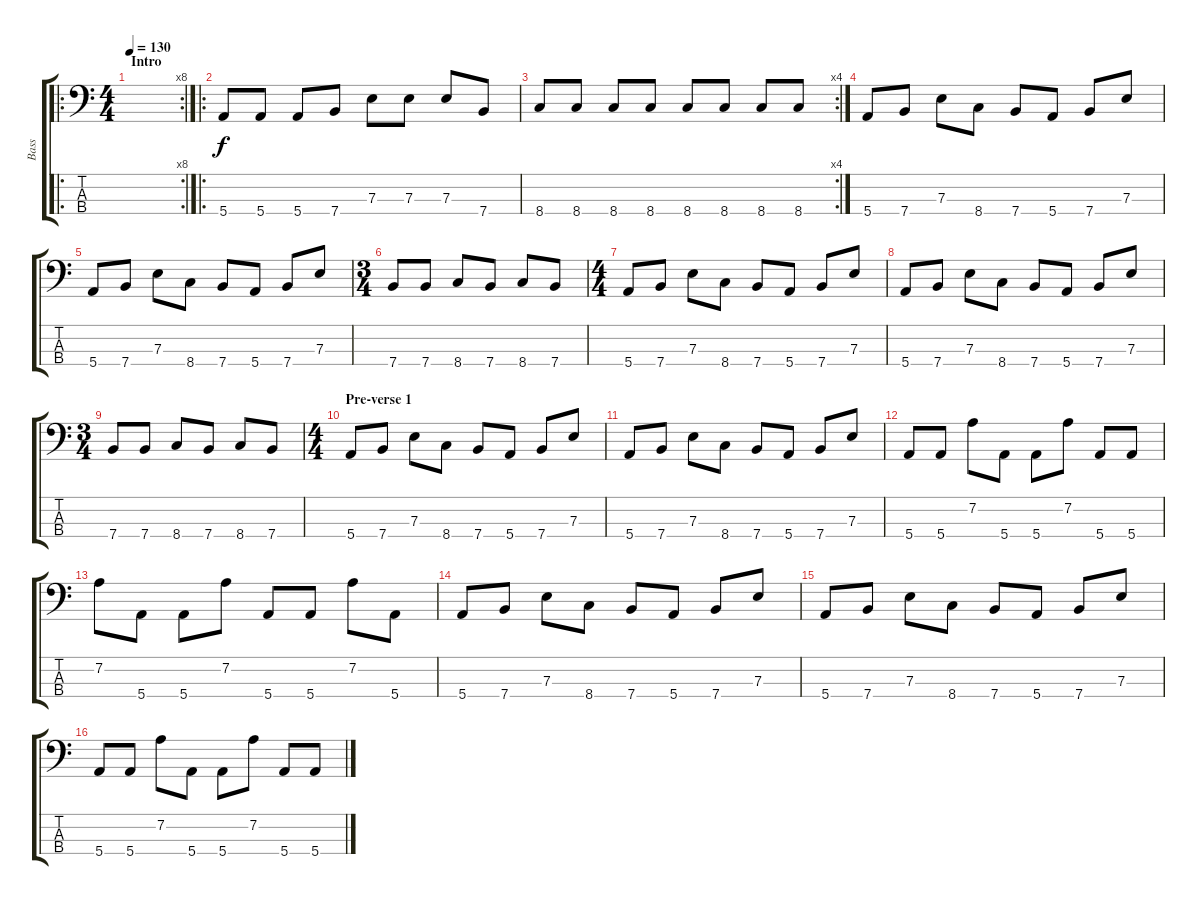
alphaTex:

\track ("Bass" "Bass") {instrument electricbasspick}
\staff {score tabs}
\tuning (G2 D2 A1 E1) {hide}
\ro
\rc 8
\ts (4 4)
\section ("" "Intro")
\tempo 130
\clef f4
\ks c
|
\ro
5.4.8 5.4.8 5.4.8 7.4.8 7.3.8 7.3.8 7.3.8 7.4.8 |
\rc 4
8.4.8 8.4.8 8.4.8 8.4.8 8.4.8 8.4.8 8.4.8 8.4.8 |
5.4.8 7.4.8 7.3.8 8.4.8 7.4.8 5.4.8 7.4.8 7.3.8 |
5.4.8 7.4.8 7.3.8 8.4.8 7.4.8 5.4.8 7.4.8 7.3.8 |
\ts (3 4)
7.4.8 7.4.8 8.4.8 7.4.8 8.4.8 7.4.8 |
\ts (4 4)
5.4.8 7.4.8 7.3.8 8.4.8 7.4.8 5.4.8 7.4.8 7.3.8 |
5.4.8 7.4.8 7.3.8 8.4.8 7.4.8 5.4.8 7.4.8 7.3.8 |
\ts (3 4)
7.4.8 7.4.8 8.4.8 7.4.8 8.4.8 7.4.8 |
\ts (4 4)
\section ("" "Pre-verse 1")
5.4.8 7.4.8 7.3.8 8.4.8 7.4.8 5.4.8 7.4.8 7.3.8 |
5.4.8 7.4.8 7.3.8 8.4.8 7.4.8 5.4.8 7.4.8 7.3.8 |
5.4.8 5.4.8 7.2.8 5.4.8 5.4.8 7.2.8 5.4.8 5.4.8 |
7.2.8 5.4.8 5.4.8 7.2.8 5.4.8 5.4.8 7.2.8 5.4.8 |
5.4.8 7.4.8 7.3.8 8.4.8 7.4.8 5.4.8 7.4.8 7.3.8 |
5.4.8 7.4.8 7.3.8 8.4.8 7.4.8 5.4.8 7.4.8 7.3.8 |
5.4.8 5.4.8 7.2.8 5.4.8 5.4.8 7.2.8 5.4.8 5.4.8
